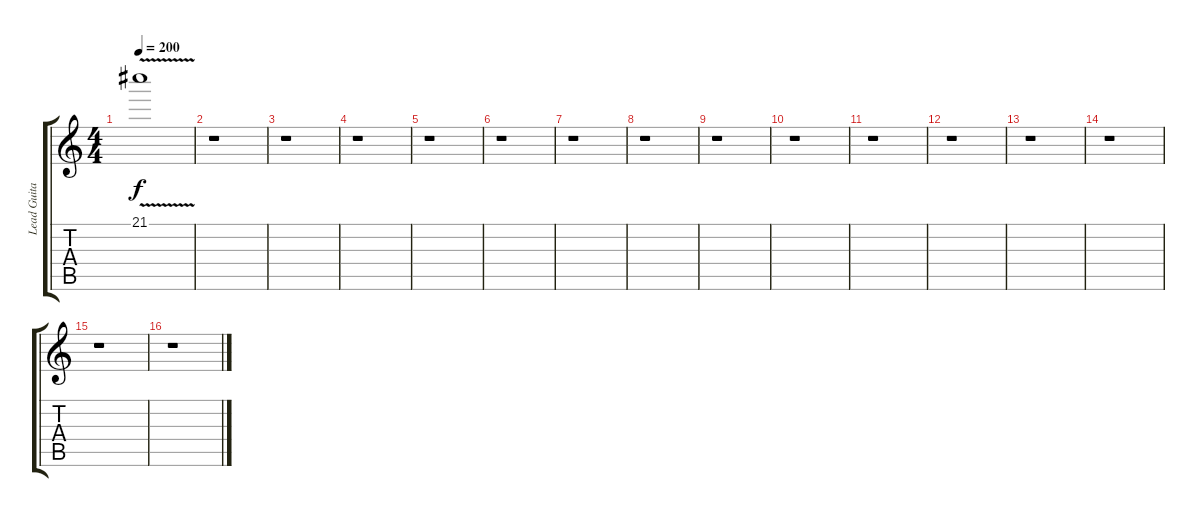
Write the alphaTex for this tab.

\track ("Lead Guitar" "Lead Guita") {instrument distortionguitar}
\staff {score tabs}
\tuning (E4 B3 G3 D3 A2 E2) {hide}
\ts (4 4)
\tempo 200
\clef g2
\ks c
21.1{v}.1{dy f} |
r.1 |
r.1 |
r.1 |
r.1 |
r.1 |
r.1 |
r.1 |
r.1 |
r.1 |
r.1 |
r.1 |
r.1 |
r.1 |
r.1 |
r.1
